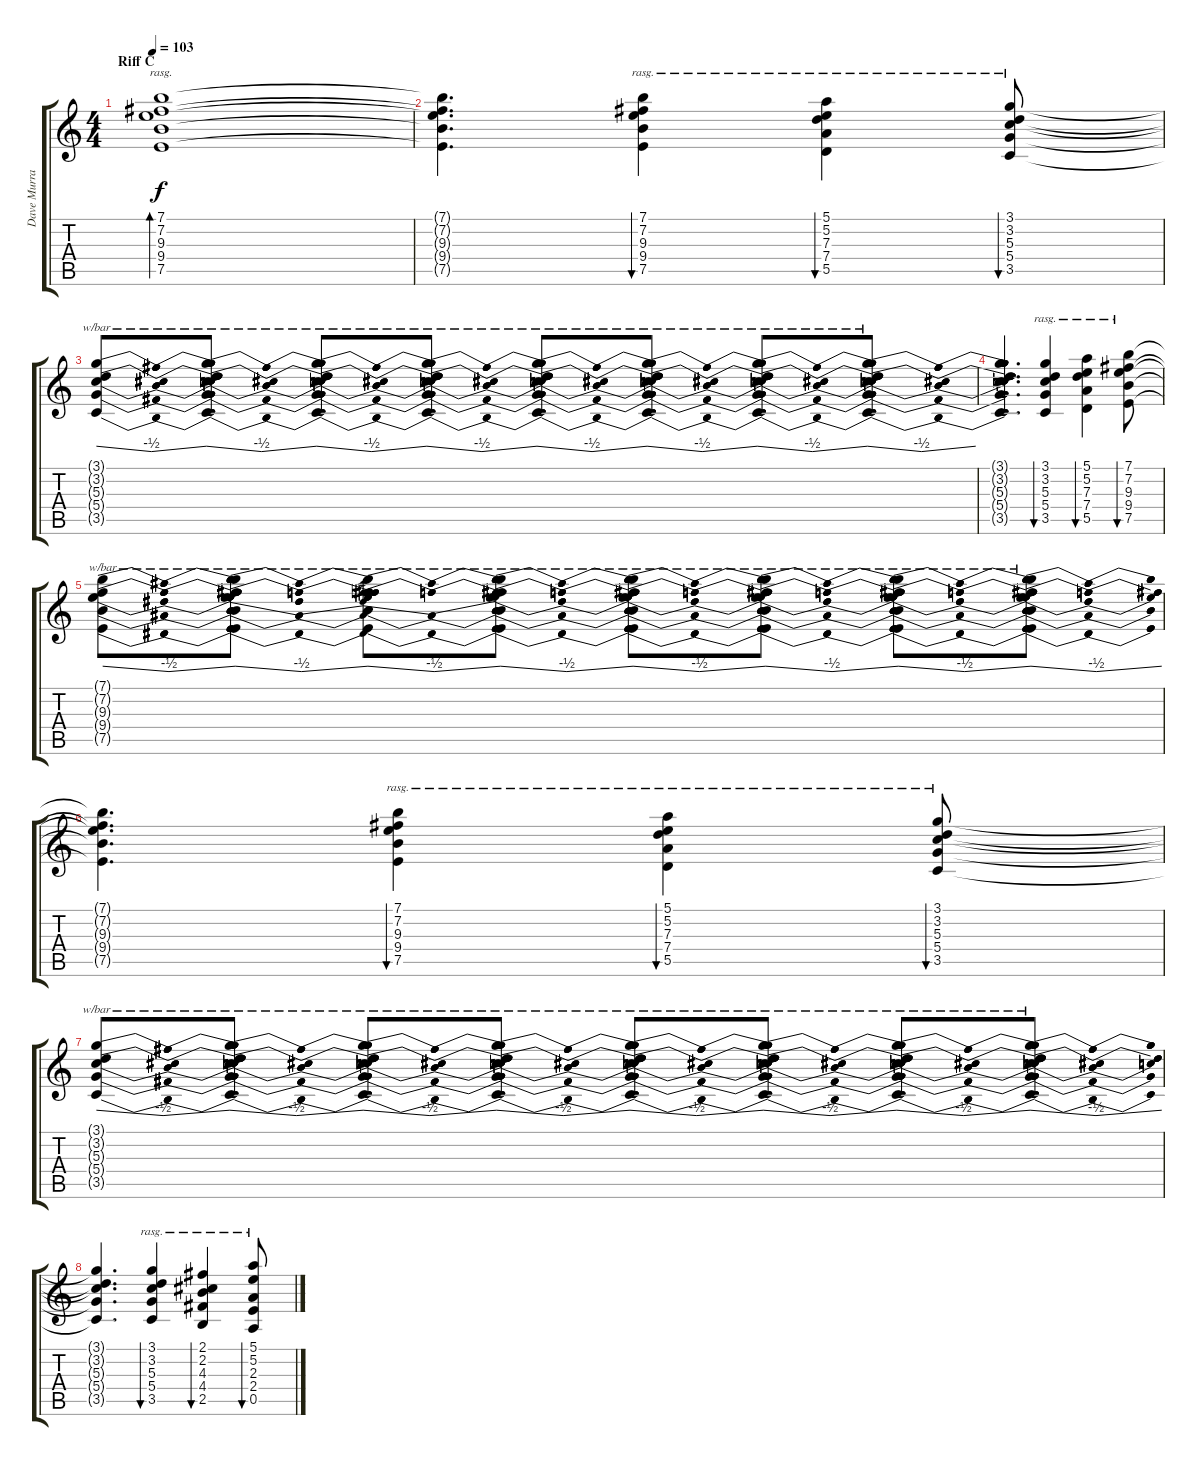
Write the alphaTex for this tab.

\track ("Dave Murray" "Dave Murra") {instrument distortionguitar}
\staff {score tabs}
\tuning (E4 B3 G3 D3 A2 E2) {hide}
\ts (4 4)
\section ("" "Riff C")
\tempo 103
\clef g2
\ks c
(7.1 7.2 9.3 9.4 7.5).1{bd 240 rasg ii dy f} |
(7.1{t} 7.2{t} 9.3{t} 9.4{t} 7.5{t}).4{d} (7.1 7.2 9.3 9.4 7.5).4{bu 240 rasg ii} (5.1 5.2 7.3 7.4 5.5).4{bu 240 rasg ii} (3.1 3.2 5.3 5.4 3.5).8{bu 240 rasg ii} |
(3.1{t} 3.2{t} 5.3{t} 5.4{t} 3.5{t}).8{tbe (dip default 0 0 30 -2 60 0) volume 7} (3.1{t} 3.2{t} 5.3{t} 5.4{t} 3.5{t}).8{tbe (dip default 0 0 30 -2 60 0)} (3.1{t} 3.2{t} 5.3{t} 5.4{t} 3.5{t}).8{tbe (dip default 0 0 30 -2 60 0)} (3.1{t} 3.2{t} 5.3{t} 5.4{t} 3.5{t}).8{tbe (dip default 0 0 30 -2 60 0)} (3.1{t} 3.2{t} 5.3{t} 5.4{t} 3.5{t}).8{tbe (dip default 0 0 30 -2 60 0)} (3.1{t} 3.2{t} 5.3{t} 5.4{t} 3.5{t}).8{tbe (dip default 0 0 30 -2 60 0)} (3.1{t} 3.2{t} 5.3{t} 5.4{t} 3.5{t}).8{tbe (dip default 0 0 30 -2 60 0)} (3.1{t} 3.2{t} 5.3{t} 5.4{t} 3.5{t}).8{tbe (dip default 0 0 30 -2 60 0)} |
(3.1{t} 3.2{t} 5.3{t} 5.4{t} 3.5{t}).4{d} (3.1 3.2 5.3 5.4 3.5).4{bu 240 rasg ii volume 11} (5.1 5.2 7.3 7.4 5.5).4{bu 240 rasg ii} (7.1 7.2 9.3 9.4 7.5).8{bu 240 rasg ii} |
(7.1{t} 7.2{t} 9.3{t} 9.4{t} 7.5{t}).8{tbe (dip default 0 0 30 -2 60 0) volume 7} (7.1{t} 7.2{t} 9.3{t} 9.4{t} 7.5{t}).8{tbe (dip default 0 0 30 -2 60 0)} (7.1{t} 7.2{t} 9.4{t} 7.5{t}).8{tbe (dip default 0 0 30 -2 60 0)} (7.1{t} 7.2{t} 9.3{t} 9.4{t} 7.5{t}).8{tbe (dip default 0 0 30 -2 60 0)} (7.1{t} 7.2{t} 9.3{t} 9.4{t} 7.5{t}).8{tbe (dip default 0 0 30 -2 60 0)} (7.1{t} 7.2{t} 9.3{t} 9.4{t} 7.5{t}).8{tbe (dip default 0 0 30 -2 60 0)} (7.1{t} 7.2{t} 9.3{t} 9.4{t} 7.5{t}).8{tbe (dip default 0 0 30 -2 60 0)} (7.1{t} 7.2{t} 9.3{t} 9.4{t} 7.5{t}).8{tbe (dip default 0 0 30 -2 60 0)} |
(7.1{t} 7.2{t} 9.3{t} 9.4{t} 7.5{t}).4{d} (7.1 7.2 9.3 9.4 7.5).4{bu 240 rasg ii volume 11} (5.1 5.2 7.3 7.4 5.5).4{bu 240 rasg ii} (3.1 3.2 5.3 5.4 3.5).8{bu 240 rasg ii} |
(3.1{t} 3.2{t} 5.3{t} 5.4{t} 3.5{t}).8{tbe (dip default 0 0 30 -2 60 0) volume 7} (3.1{t} 3.2{t} 5.3{t} 5.4{t} 3.5{t}).8{tbe (dip default 0 0 30 -2 60 0)} (3.1{t} 3.2{t} 5.3{t} 5.4{t} 3.5{t}).8{tbe (dip default 0 0 30 -2 60 0)} (3.1{t} 3.2{t} 5.3{t} 5.4{t} 3.5{t}).8{tbe (dip default 0 0 30 -2 60 0)} (3.1{t} 3.2{t} 5.3{t} 5.4{t} 3.5{t}).8{tbe (dip default 0 0 30 -2 60 0)} (3.1{t} 3.2{t} 5.3{t} 5.4{t} 3.5{t}).8{tbe (dip default 0 0 30 -2 60 0)} (3.1{t} 3.2{t} 5.3{t} 5.4{t} 3.5{t}).8{tbe (dip default 0 0 30 -2 60 0)} (3.1{t} 3.2{t} 5.3{t} 5.4{t} 3.5{t}).8{tbe (dip default 0 0 30 -2 60 0)} |
(3.1{t} 3.2{t} 5.3{t} 5.4{t} 3.5{t}).4{d} (3.1 3.2 5.3 5.4 3.5).4{bu 240 rasg ii volume 11} (2.1 2.2 4.3 4.4 2.5).4{bu 240 rasg ii} (5.1 5.2 2.3 2.4 0.5).8{bu 240 rasg ii}
